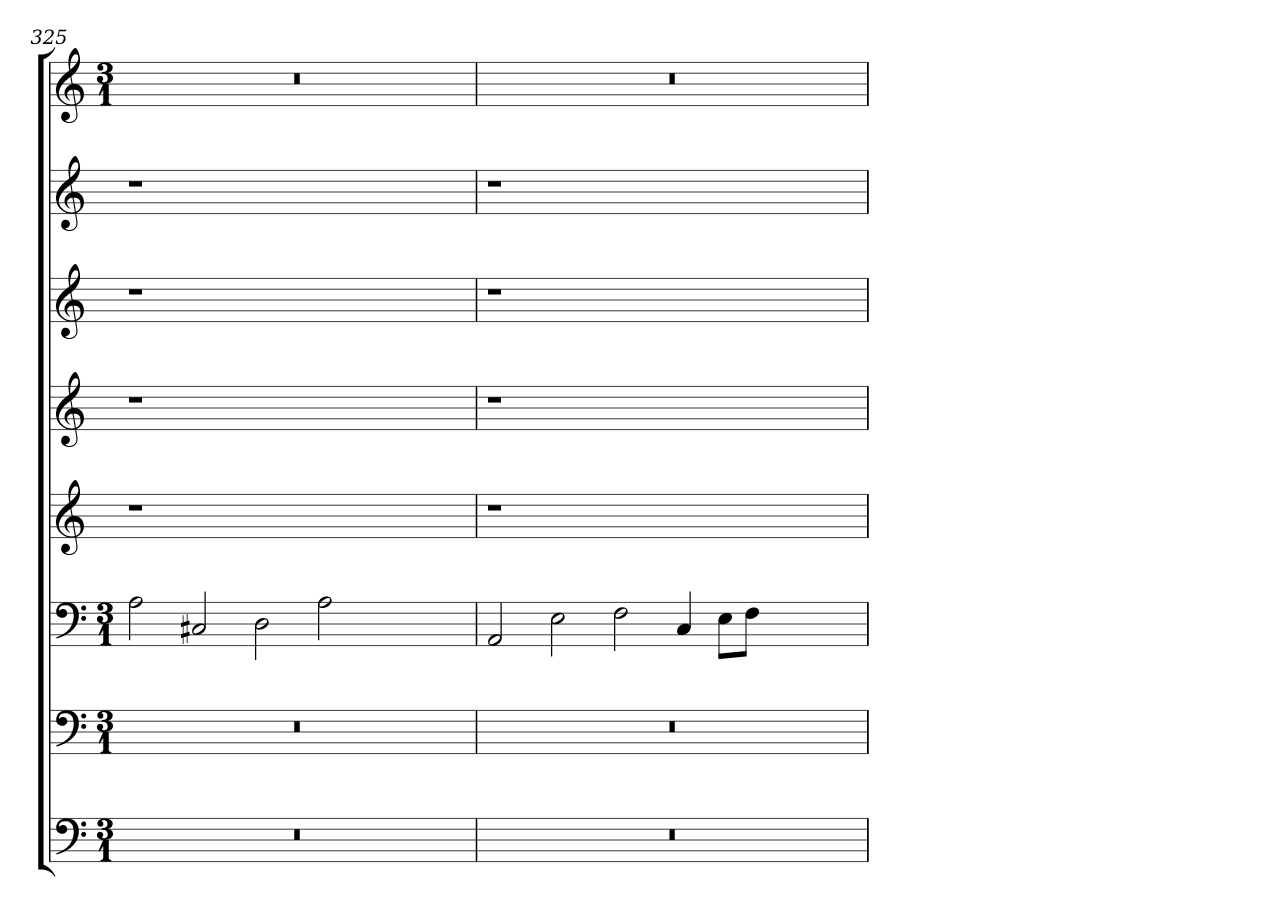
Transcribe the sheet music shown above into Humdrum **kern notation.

**kern	**kern	**kern	**kern	**kern	**kern	**kern	**kern
*part8	*part7	*part6	*part5	*part4	*part3	*part2	*part1
*staff8	*staff7	*staff6	*staff5	*staff4	*staff3	*staff2	*staff1
*clefF4	*clefF4	*clefF4	*clefG2	*clefG2	*clefG2	*clefG2	*clefG2
*k[]	*k[]	*k[]	*k[]	*k[]	*k[]	*k[]	*k[]
*C:	*C:	*C:	*C:	*C:	*C:	*C:	*C:
*M3/1	*M3/1	*M3/1	*	*	*	*	*M3/1
=325	=325	=325	=325	=325	=325	=325	=325
0.r	0.r	2A\	1r	1r	1r	1r	0.r
.	.	2C#X/	.	.	.	.	.
.	.	2D\	0ryy	0ryy	0ryy	0ryy	.
.	.	2A>\	.	.	.	.	.
.	.	1ryy	.	.	.	.	.
=326	=326	=326	=326	=326	=326	=326	=326
0.r	0.r	2AA/	1r	1r	1r	1r	0.r
.	.	2E>\	.	.	.	.	.
.	.	2F\	0ryy	0ryy	0ryy	0ryy	.
.	.	4C/	.	.	.	.	.
.	.	8E\L	.	.	.	.	.
.	.	8F\J	.	.	.	.	.
.	.	1ryy	.	.	.	.	.
=	=	=	=	=	=	=	=
*-	*-	*-	*-	*-	*-	*-	*-
